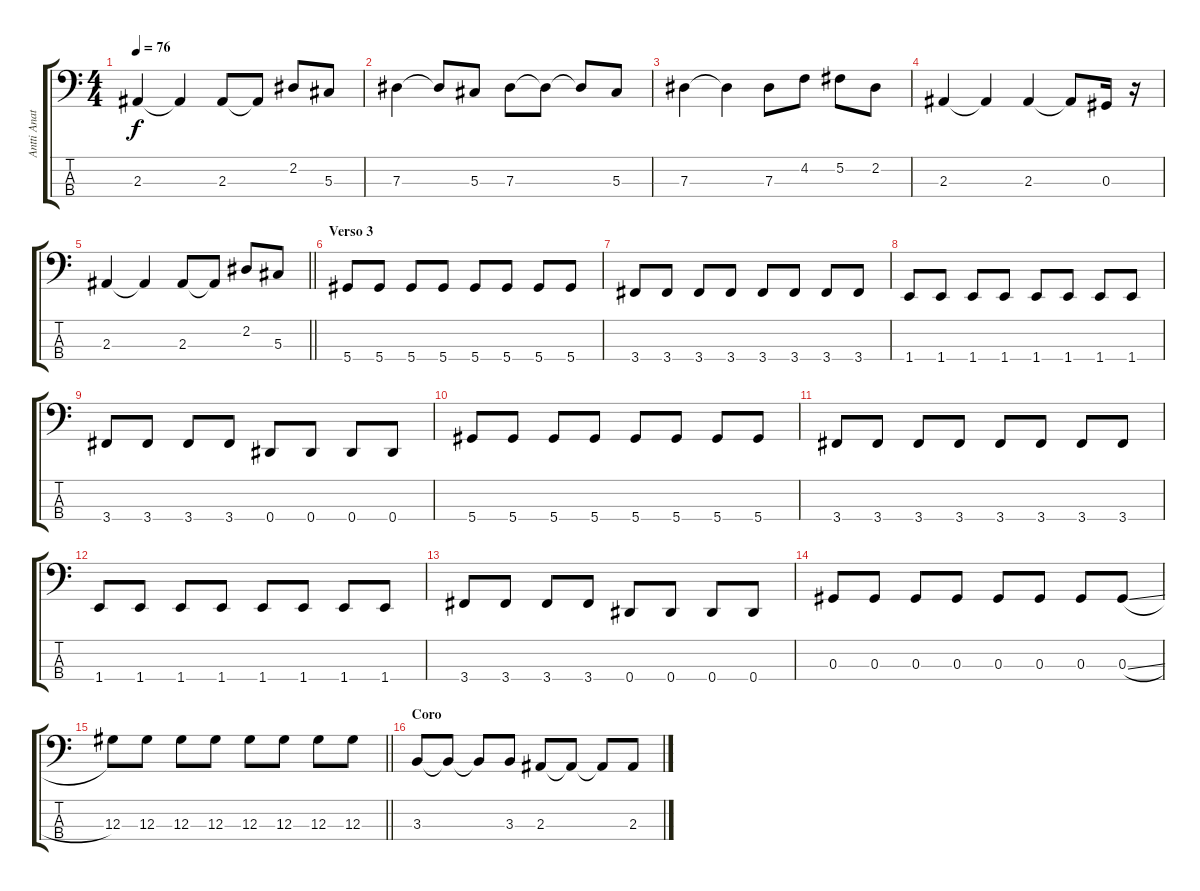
\track ("Antti Anatomy" "Antti Anat") {instrument electricbassfinger}
\staff {score tabs}
\tuning (Gb2 Db2 Ab1 Eb1) {hide}
\ts (4 4)
\tempo 76
\clef f4
\ks c
2.3.4{dy f} 2.3{t}.4 2.3.8 2.3{t}.8 2.2.8 5.3.8 |
7.3.4 7.3{t}.8 5.3.8 7.3.8 7.3{t}.8 7.3{t}.8 5.3.8 |
7.3.4 7.3{t}.4 7.3.8 4.2.8 5.2.8 2.2.8 |
2.3.4 2.3{t}.4 2.3.4 2.3{t}.8 0.3.16 r.16 |
\barLineRight lightlight
2.3.4 2.3{t}.4 2.3.8 2.3{t}.8 2.2.8 5.3.8 |
\section ("" "Verso 3")
5.4.8 5.4.8 5.4.8 5.4.8 5.4.8 5.4.8 5.4.8 5.4.8 |
3.4.8 3.4.8 3.4.8 3.4.8 3.4.8 3.4.8 3.4.8 3.4.8 |
1.4.8 1.4.8 1.4.8 1.4.8 1.4.8 1.4.8 1.4.8 1.4.8 |
3.4.8 3.4.8 3.4.8 3.4.8 0.4.8 0.4.8 0.4.8 0.4.8 |
5.4.8 5.4.8 5.4.8 5.4.8 5.4.8 5.4.8 5.4.8 5.4.8 |
3.4.8 3.4.8 3.4.8 3.4.8 3.4.8 3.4.8 3.4.8 3.4.8 |
1.4.8 1.4.8 1.4.8 1.4.8 1.4.8 1.4.8 1.4.8 1.4.8 |
3.4.8 3.4.8 3.4.8 3.4.8 0.4.8 0.4.8 0.4.8 0.4.8 |
0.3.8 0.3.8 0.3.8 0.3.8 0.3.8 0.3.8 0.3.8 0.3{sl}.8 |
\barLineRight lightlight
12.3.8 12.3.8 12.3.8 12.3.8 12.3.8 12.3.8 12.3.8 12.3.8 |
\section ("" "Coro ")
3.3.8 3.3{t}.8 3.3{t}.8 3.3.8 2.3.8 2.3{t}.8 2.3{t}.8 2.3.8
